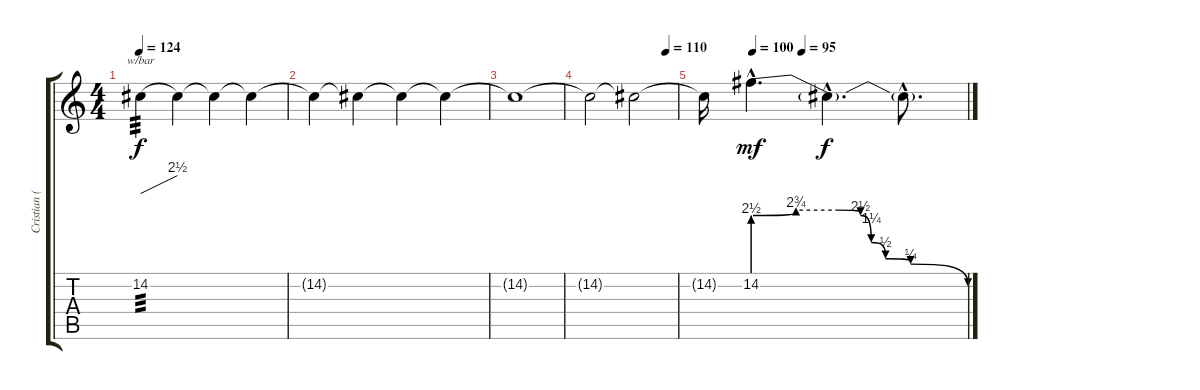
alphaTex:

\track ("Cristian (voz)" "Cristian (") {instrument lead6voice}
\staff {score tabs}
\tuning (E4 B3 G3 D3 A2 E2) {hide}
\ts (4 4)
\tempo 124
\clef g2
\ks c
14.2.4{tbe (dive default 0 0 60 10) tp 3 dy f volume 5} 14.2{t}.4{volume 6} 14.2{t}.4{volume 7} 14.2{t}.4{volume 8} |
14.2{t}.4{volume 9} 14.2{t}.4{volume 10} 14.2{t}.4{volume 11} 14.2{t}.4{volume 12} |
14.2{t}.1{volume 13} |
\tempo (110 0.875)
14.2{t}.2 14.2{t}.2{volume 12} |
\tempo (100 0.1875)
\tempo (95 0.375)
14.2{t}.16{volume 11} 14.2{be (custom 0 10 12 11 24 11 30 10 33 5 37 2 44 1 60 0) hac}.4{d dy mf} 14.2{hac t}.4{d dy f volume 10} 14.2{hac t}.8{d volume 9}
